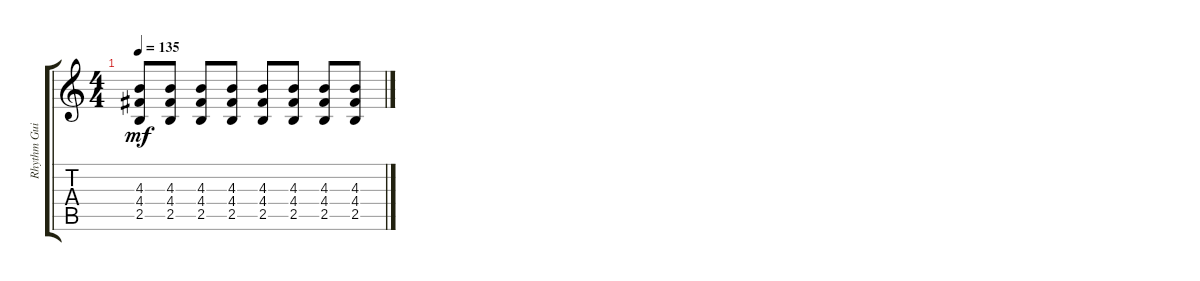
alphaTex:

\track ("Rhythm Guitar (L)" "Rhythm Gui") {instrument electricbassfinger}
\staff {score tabs}
\tuning (E4 B3 G3 D3 A2 D2) {hide}
\ts (4 4)
\tempo 135
\clef g2
\ks c
(4.3 4.4 2.5).8{dy mf} (4.3 4.4 2.5).8 (4.3 4.4 2.5).8 (4.3 4.4 2.5).8 (4.3 4.4 2.5).8 (4.3 4.4 2.5).8 (4.3 4.4 2.5).8 (4.3 4.4 2.5).8
